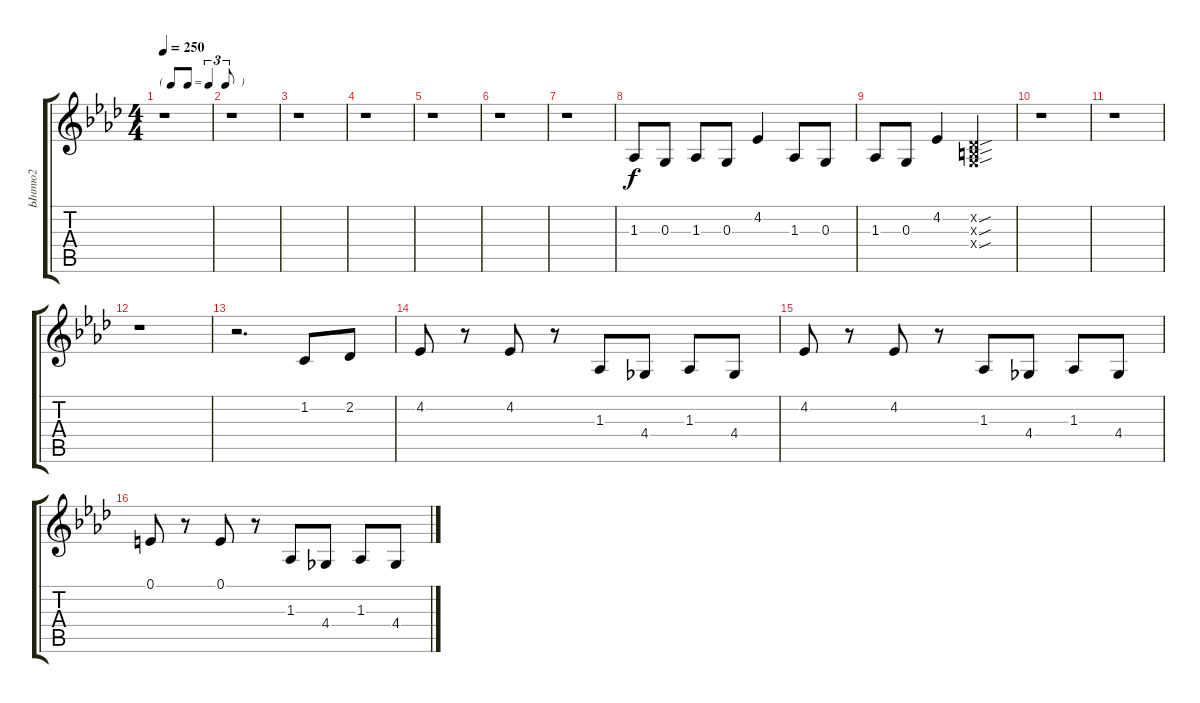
\track ("Ынтю2" "Ынтю2") {instrument drawbarorgan}
\staff {score tabs}
\tuning (E4 B3 G3 D3 A2 E2) {hide}
\ts (4 4)
\tf triplet8th
\tempo 250
\clef g2
\ks ab
r.1{dy f} |
r.1 |
r.1 |
r.1 |
r.1 |
r.1 |
r.1 |
1.3.8 0.3.8 1.3.8 0.3.8 4.2.4 1.3.8 0.3.8 |
1.3.8 0.3.8 4.2.4 (0.2{sou x} 0.3{sou x} 11.4{sou x}).2 |
r.1 |
r.1 |
r.1 |
r.2{d} 1.2.8 2.2.8 |
4.2.8 r.8 4.2.8 r.8 1.3.8 4.4.8 1.3.8 4.4.8 |
4.2.8 r.8 4.2.8 r.8 1.3.8 4.4.8 1.3.8 4.4.8 |
0.1.8 r.8 0.1.8 r.8 1.3.8 4.4.8 1.3.8 4.4.8
